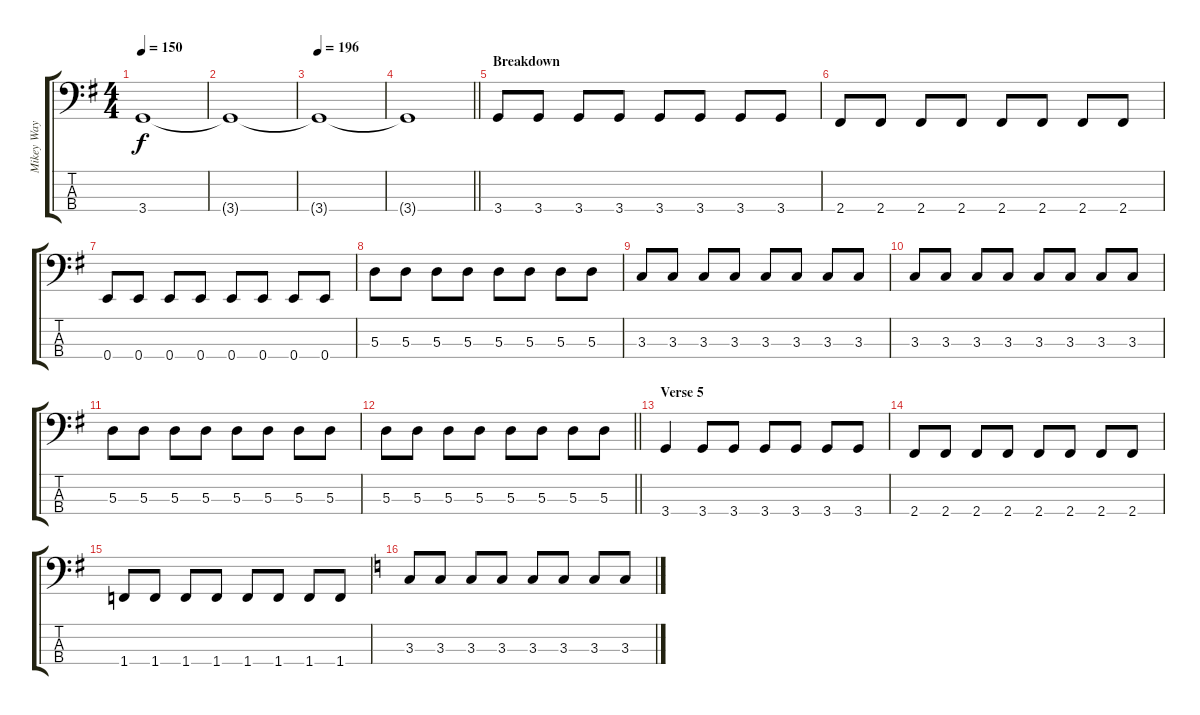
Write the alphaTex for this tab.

\track ("Mikey Way bajo" "Mikey Way ") {instrument electricbasspick}
\staff {score tabs}
\tuning (G2 D2 A1 E1) {hide}
\ts (4 4)
\tempo 150
\clef f4
\ks eminor
3.4.1{dy f} |
3.4{t}.1 |
\tempo 196
3.4{t}.1 |
\barLineRight lightlight
3.4{t}.1 |
\section ("" "Breakdown")
3.4.8 3.4.8 3.4.8 3.4.8 3.4.8 3.4.8 3.4.8 3.4.8 |
2.4.8 2.4.8 2.4.8 2.4.8 2.4.8 2.4.8 2.4.8 2.4.8 |
0.4.8 0.4.8 0.4.8 0.4.8 0.4.8 0.4.8 0.4.8 0.4.8 |
5.3.8 5.3.8 5.3.8 5.3.8 5.3.8 5.3.8 5.3.8 5.3.8 |
3.3.8 3.3.8 3.3.8 3.3.8 3.3.8 3.3.8 3.3.8 3.3.8 |
3.3.8 3.3.8 3.3.8 3.3.8 3.3.8 3.3.8 3.3.8 3.3.8 |
5.3.8 5.3.8 5.3.8 5.3.8 5.3.8 5.3.8 5.3.8 5.3.8 |
\barLineRight lightlight
5.3.8 5.3.8 5.3.8 5.3.8 5.3.8 5.3.8 5.3.8 5.3.8 |
\section ("" "Verse 5")
3.4.4 3.4.8 3.4.8 3.4.8 3.4.8 3.4.8 3.4.8 |
2.4.8 2.4.8 2.4.8 2.4.8 2.4.8 2.4.8 2.4.8 2.4.8 |
1.4.8 1.4.8 1.4.8 1.4.8 1.4.8 1.4.8 1.4.8 1.4.8 |
\ks c
3.3.8 3.3.8 3.3.8 3.3.8 3.3.8 3.3.8 3.3.8 3.3.8
